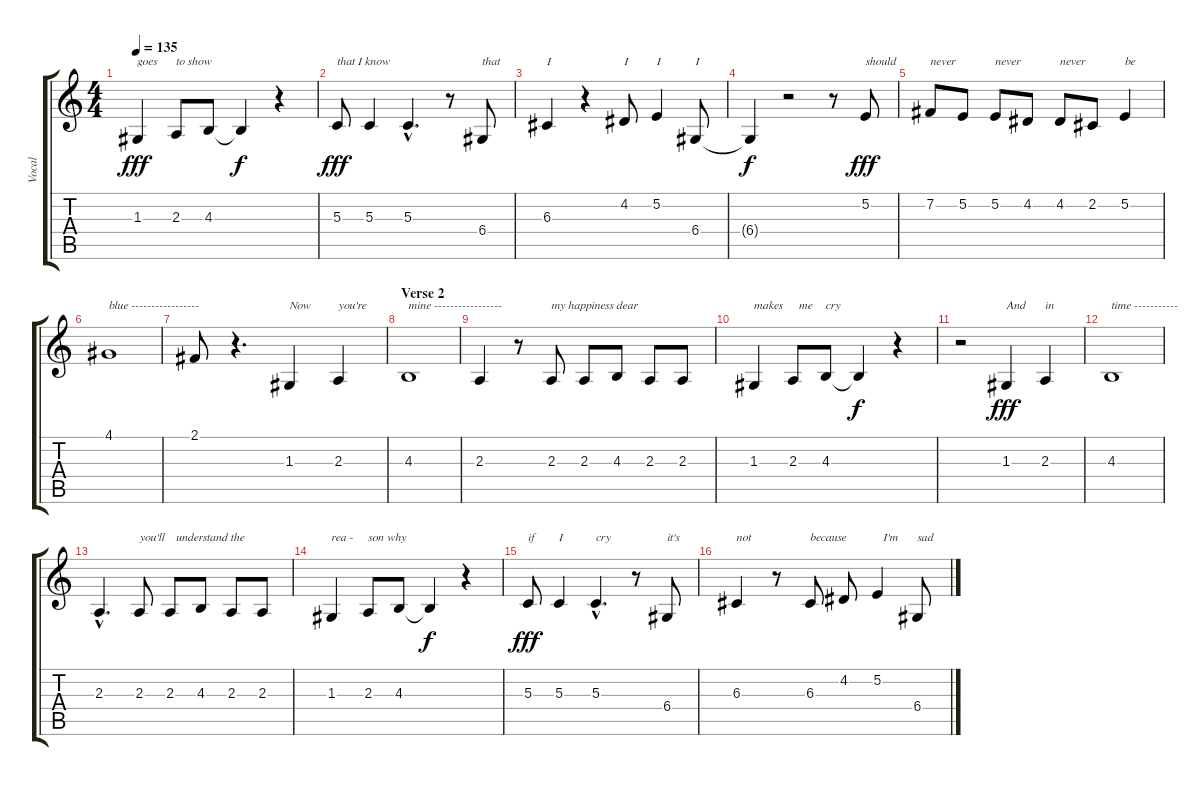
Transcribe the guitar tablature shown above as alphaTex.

\track ("Vocal" "Vocal") {instrument altosax}
\staff {score tabs}
\tuning (E4 B3 G3 D3 A2 E2) {hide}
\ts (4 4)
\tempo 135
\clef g2
\ks c
1.3.4{txt "goes" dy fff} 2.3.8{txt "to show"} 4.3.8 4.3{t}.4{dy f} r.4 |
5.3.8{txt "that I know" dy fff} 5.3.4 5.3{hac}.4{d} r.8 6.4.8{txt "that"} |
6.3.4{txt "I"} r.4 4.2.8{txt "I"} 5.2.4{txt "I"} 6.4.8{txt "I"} |
6.4{t}.4{dy f} r.2 r.8 5.2.8{txt "should" dy fff} |
7.2.8{txt "never"} 5.2.8 5.2.8{txt "never"} 4.2.8 4.2.8{txt "never"} 2.2.8 5.2.4{txt "be"} |
4.1.1{txt "blue -----------------"} |
2.1.8 r.4{d} 1.3.4{txt "Now "} 2.3.4{txt "you're"} |
\section ("" "Verse 2")
4.3.1{txt "mine -----------------"} |
2.3.4 r.8{txt " "} 2.3.8{txt "my happiness dear"} 2.3.8 4.3.8 2.3.8 2.3.8 |
1.3.4{txt "makes"} 2.3.8{txt "  me"} 4.3.8{txt "cry"} 4.3{t}.4{dy f} r.4 |
r.2 1.3.4{txt "And" dy fff} 2.3.4{txt "in"} |
4.3.1{txt "time -----------"} |
2.3{hac}.4{d} 2.3.8{txt "you'll"} 2.3.8{txt "  understand the"} 4.3.8 2.3.8{txt " "} 2.3.8 |
1.3.4{txt "rea -"} 2.3.8{txt "son why"} 4.3.8 4.3{t}.4{dy f} r.4 |
5.3.8{txt "if" dy fff} 5.3.4{txt "I"} 5.3{hac}.4{d txt "cry"} r.8 6.4.8{txt "it's"} |
6.3.4{txt "not"} r.8 6.3.8{txt "because"} 4.2.8{txt " "} 5.2.4{txt "  I'm"} 6.4.8{txt "sad"}
